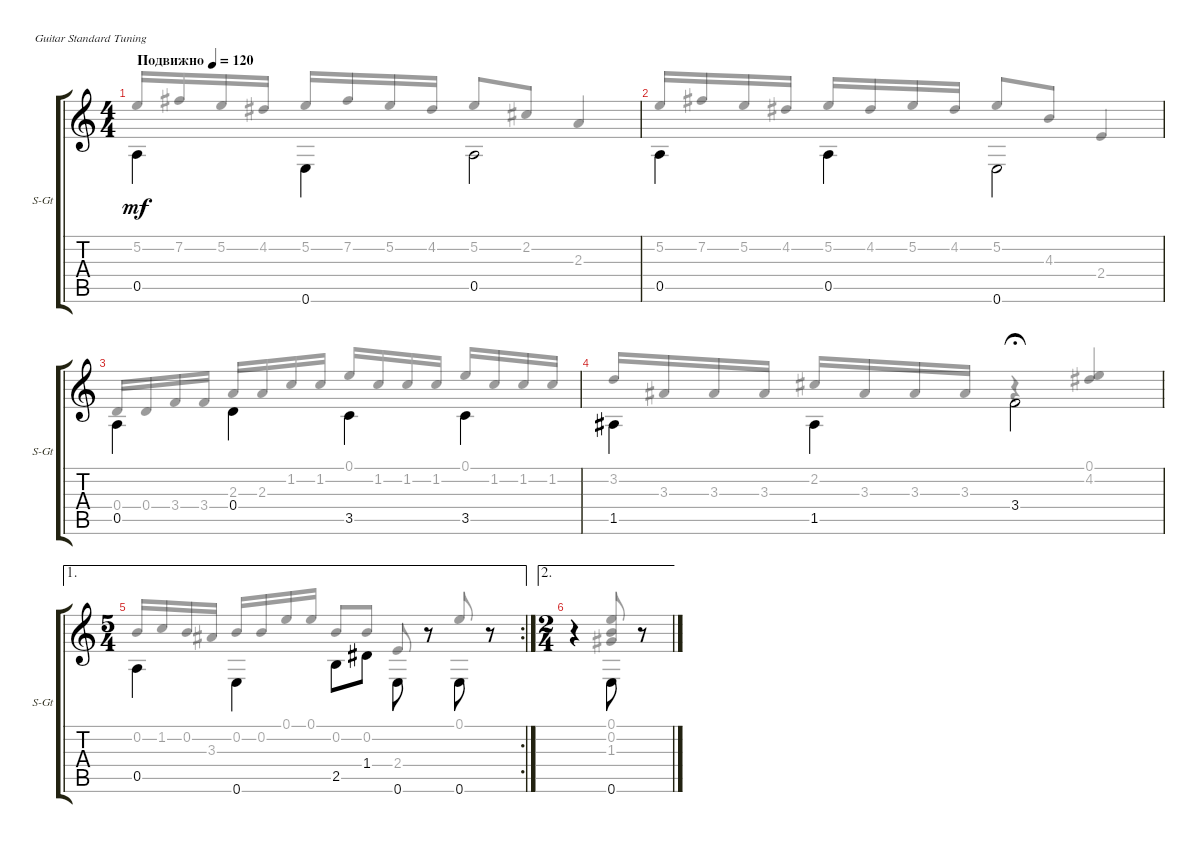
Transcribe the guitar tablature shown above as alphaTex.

\defaultSystemsLayout 4
\bracketExtendMode groupsimilarinstruments
\useSystemSignSeparator
\singleTrackTrackNamePolicy allsystems
\multiTrackTrackNamePolicy allsystems
\firstSystemTrackNameOrientation horizontal
\otherSystemsTrackNameOrientation horizontal
\track ("Steel Guitar" "S-Gt") {instrument acousticguitarsteel}
\staff {score tabs}
\tuning (E4 B3 G3 D3 A2 E2)
\voice
\ts (4 4)
\tempo (120 "Подвижно")
\clef g2
\ks c
0.5.4{dy mf instrument acousticguitarsteel beam invert} 0.6.4{beam invert} 0.5.2{beam invert} |
0.5.4{beam invert} 0.5.4{beam invert} 0.6.2{beam invert} |
0.5.4{beam invert} 0.4.4{beam invert} 3.5.4{beam invert} 3.5.4{beam invert} |
1.5.4{beam invert} 1.5.4{beam invert} 3.4.2{fermata (medium 0.5) beam invert} |
\ae 1
\rc 2
\ts (5 4)
\beaming (8 2 2 2 2 2)
0.5.4{beam invert} 0.6.4{beam invert} 2.5.8{beam invert} 1.4.8 0.6.8{beam invert} r.8{beam invert} 0.6.8{beam invert} r.8{beam invert} |
\ae 2
\ts (2 4)
r.4{beam invert} 0.6.8{beam invert} r.8{beam invert}
\voice
\clef g2
\ottava regular
\simile none
\ks c
5.2.16{dy mf beam invert} 7.2.16 5.2.16 4.2.16 5.2.16{beam invert} 7.2.16 5.2.16 4.2.16 5.2.8{beam invert} 2.2.8 2.3.4{beam invert} |
5.2.16{beam invert} 7.2.16 5.2.16 4.2.16 5.2.16{beam invert} 4.2.16 5.2.16 4.2.16 5.2.8{beam invert} 4.3.8 2.4.4{beam invert} |
0.4.16{beam invert} 0.4.16 3.4.16 3.4.16 2.3.16{beam invert} 2.3.16 1.2.16 1.2.16 0.1.16{beam invert} 1.2.16 1.2.16 1.2.16 0.1.16{beam invert} 1.2.16 1.2.16 1.2.16 |
3.2.16{beam invert} 3.3.16 3.3.16 3.3.16 2.2.16{beam invert} 3.3.16 3.3.16 3.3.16 r.4{fermata (medium 0.5) beam invert} (4.2 0.1).4{beam invert} |
0.2.16 1.2.16 0.2.16{beam invert} 3.3.16 0.2.16 0.2.16 0.1.16{beam invert} 0.1.16 0.2.8{beam invert} 0.2.8 2.4.8{beam invert} r.8{beam invert} 0.1.8{beam invert} r.8 |
r.4 (1.3 0.2 0.1).8{beam invert} r.8{beam invert}
